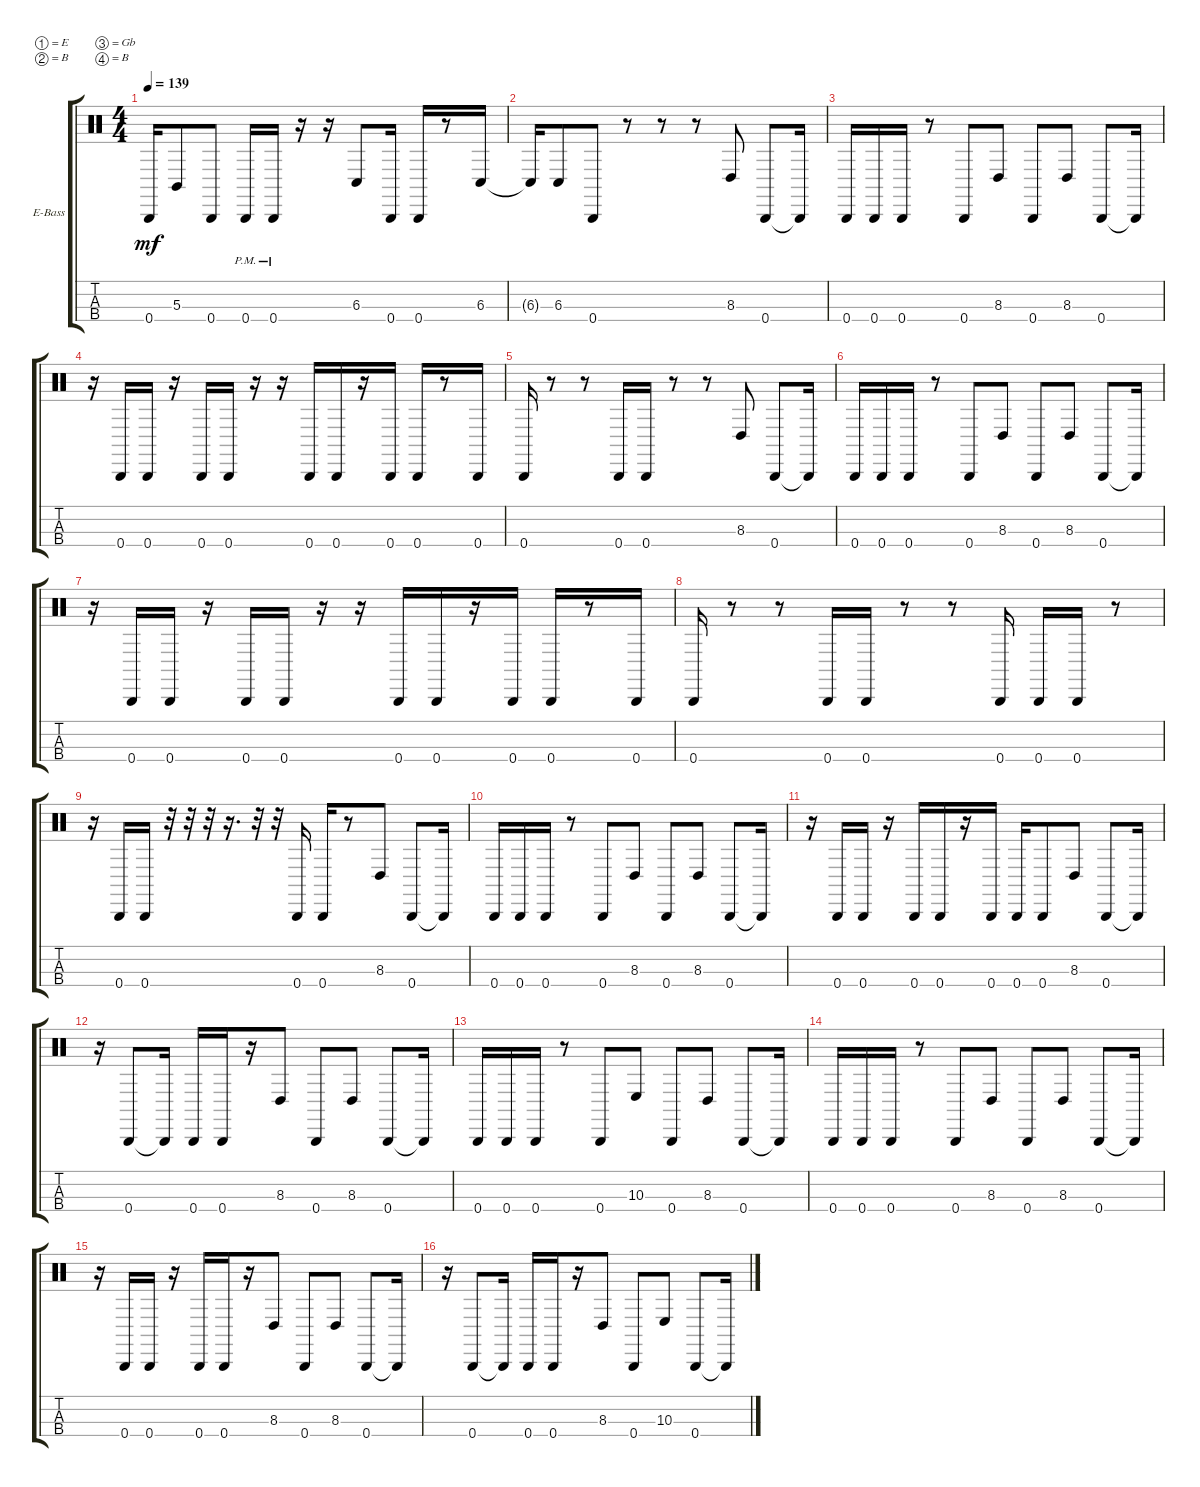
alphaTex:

\bracketExtendMode groupsimilarinstruments
\firstSystemTrackNameOrientation horizontal
\otherSystemsTrackNameOrientation horizontal
\track ("Electric Bass" "E-Bass") {instrument electricbassfinger}
\staff {score tabs}
\tuning (E2 B1 Gb1 B0)
\ts (4 4)
\tempo 139
\clef neutral
\scale
0.333333
\ks c
0.4{t}.16{dy mf} 5.3.8 0.4.8 0.4{pm}.16 0.4{pm}.16 r.16 r.16 6.3.8 0.4.16 0.4.16 r.8 6.3.16 |
\scale
0.333333 6.3{t}.16 6.3.8 0.4.8 r.8 r.8 r.8 8.3.8 0.4.8 0.4{t}.16 |
\scale
0.333333 0.4.16 0.4.16 0.4.16 r.8 0.4.8 8.3.8 0.4.8 8.3.8 0.4.8 0.4{t}.16 |
\scale
0.333333 r.16 0.4.16 0.4.16 r.16 0.4.16 0.4.16 r.16 r.16 0.4.16 0.4.16 r.16 0.4.16 0.4.16 r.8 0.4.16 |
\scale
0.333333 0.4.16 r.8 r.8 0.4.16 0.4.16 r.8 r.8 8.3.8 0.4.8 0.4{t}.16 |
\scale
0.333333 0.4.16 0.4.16 0.4.16 r.8 0.4.8 8.3.8 0.4.8 8.3.8 0.4.8 0.4{t}.16 |
\scale
0.333333 r.16 0.4.16 0.4.16 r.16 0.4.16 0.4.16 r.16 r.16 0.4.16 0.4.16 r.16 0.4.16 0.4.16 r.8 0.4.16 |
\scale
0.333333 0.4.16 r.8 r.8 0.4.16 0.4.16 r.8 r.8 0.4.16 0.4.16 0.4.16 r.8 |
\scale
0.333333 r.16 0.4.16 0.4.16 r.32 r.32 r.32 r.16{d} r.32 r.32 0.4.16 0.4.16 r.8 8.3.8 0.4.8 0.4{t}.16 |
\scale
0.333333 0.4.16 0.4.16 0.4.16 r.8 0.4.8 8.3.8 0.4.8 8.3.8 0.4.8 0.4{t}.16 |
\scale
0.333333 r.16 0.4.16 0.4.16 r.16 0.4.16 0.4.16 r.16 0.4.16 0.4.16 0.4.8 8.3.8 0.4.8 0.4{t}.16 |
\scale
0.333333 r.16 0.4.8 0.4{t}.16 0.4.16 0.4.16 r.16 8.3.8 0.4.8 8.3.8 0.4.8 0.4{t}.16 |
\scale
0.333333 0.4.16 0.4.16 0.4.16 r.8 0.4.8 10.3.8 0.4.8 8.3.8 0.4.8 0.4{t}.16 |
\scale
0.333333 0.4.16 0.4.16 0.4.16 r.8 0.4.8 8.3.8 0.4.8 8.3.8 0.4.8 0.4{t}.16 |
\scale
0.333333 r.16 0.4.16 0.4.16 r.16 0.4.16 0.4.16 r.16 8.3.8 0.4.8 8.3.8 0.4.8 0.4{t}.16 |
\scale
0.333333 r.16 0.4.8 0.4{t}.16 0.4.16 0.4.16 r.16 8.3.8 0.4.8 10.3.8 0.4.8 0.4{t}.16
